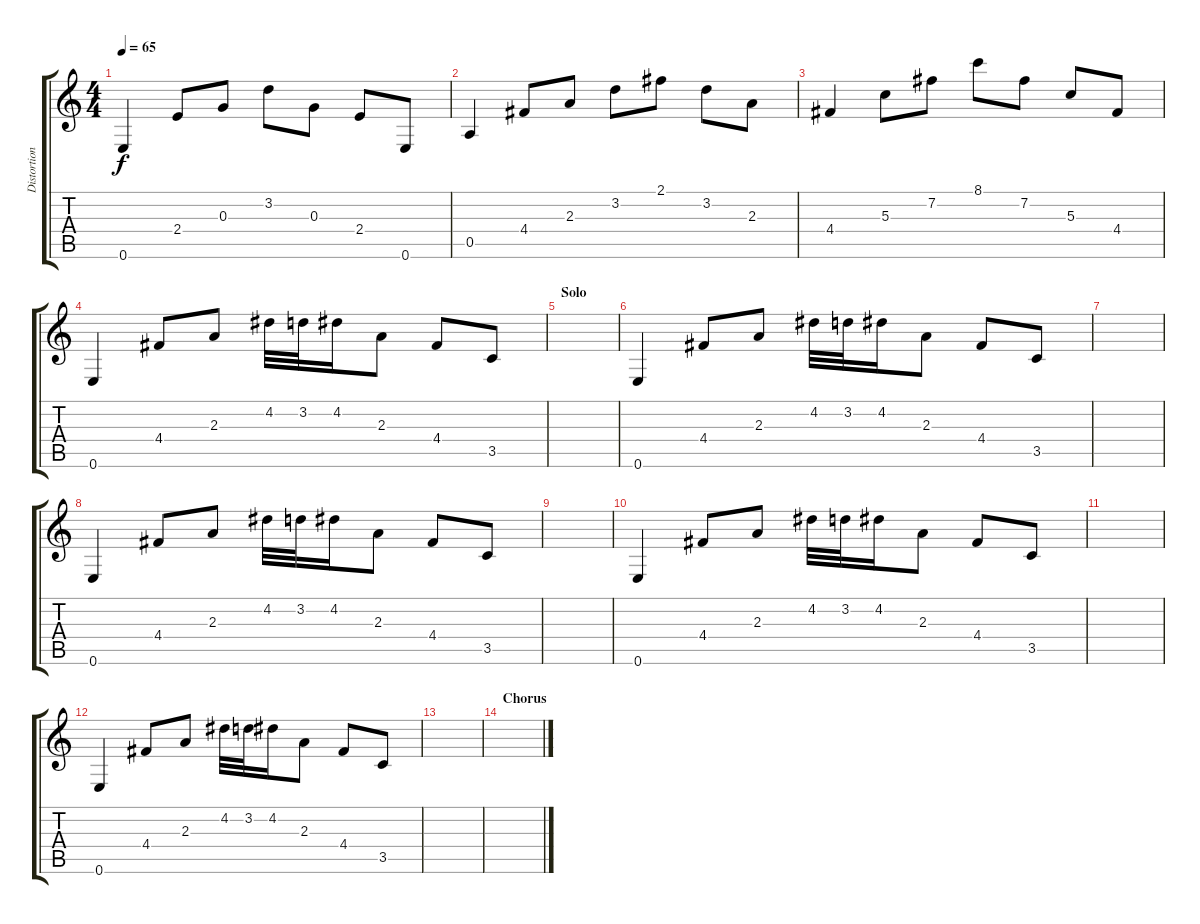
\track ("Distortion Guitar" "Distortion") {instrument distortionguitar}
\staff {score tabs}
\tuning (E4 B3 G3 D3 A2 E2) {hide}
\ts (4 4)
\tempo 65
\clef g2
\ks c
0.6.4{dy f} 2.4.8 0.3.8 3.2.8 0.3.8 2.4.8 0.6.8 |
0.5.4 4.4.8 2.3.8 3.2.8 2.1.8 3.2.8 2.3.8 |
4.4.4 5.3.8 7.2.8 8.1.8 7.2.8 5.3.8 4.4.8 |
0.6.4 4.4.8 2.3.8 4.2.32 3.2.32 4.2.16 2.3.8 4.4.8 3.5.8 |
\section ("" "Solo")
|
0.6.4 4.4.8 2.3.8 4.2.32 3.2.32 4.2.16 2.3.8 4.4.8 3.5.8 |
|
0.6.4 4.4.8 2.3.8 4.2.32 3.2.32 4.2.16 2.3.8 4.4.8 3.5.8 |
|
0.6.4 4.4.8 2.3.8 4.2.32 3.2.32 4.2.16 2.3.8 4.4.8 3.5.8 |
|
0.6.4 4.4.8 2.3.8 4.2.32 3.2.32 4.2.16 2.3.8 4.4.8 3.5.8 |
|
\section ("" "Chorus")
